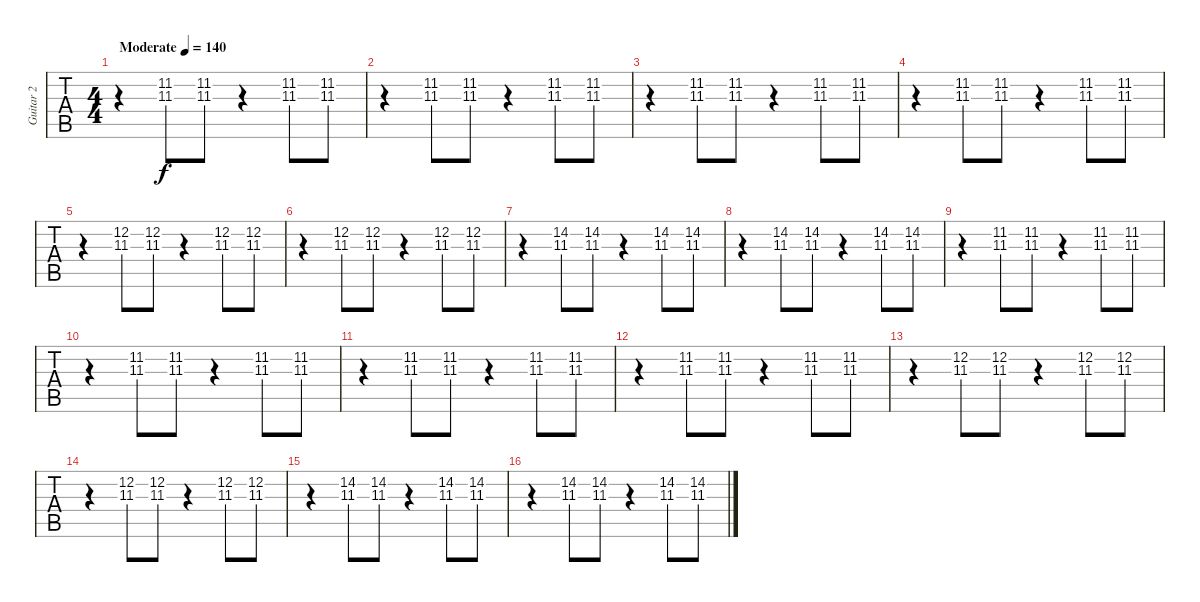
\track ("Guitar 2" "Guitar 2") {instrument overdrivenguitar}
\staff {tabs}
\tuning (E4 B3 G3 D3 A2 E2) {hide}
\ts (4 4)
\tempo (140 "Moderate")
\clef g2
\ks c
r.4{dy f instrument overdrivenguitar} (11.2 11.3).8 (11.2 11.3).8 r.4 (11.2 11.3).8 (11.2 11.3).8 |
r.4 (11.2 11.3).8 (11.2 11.3).8 r.4 (11.2 11.3).8 (11.2 11.3).8 |
r.4 (11.2 11.3).8 (11.2 11.3).8 r.4 (11.2 11.3).8 (11.2 11.3).8 |
r.4 (11.2 11.3).8 (11.2 11.3).8 r.4 (11.2 11.3).8 (11.2 11.3).8 |
r.4 (12.2 11.3).8 (12.2 11.3).8 r.4 (12.2 11.3).8 (12.2 11.3).8 |
r.4 (12.2 11.3).8 (12.2 11.3).8 r.4 (12.2 11.3).8 (12.2 11.3).8 |
r.4 (14.2 11.3).8 (14.2 11.3).8 r.4 (14.2 11.3).8 (14.2 11.3).8 |
r.4 (14.2 11.3).8 (14.2 11.3).8 r.4 (14.2 11.3).8 (14.2 11.3).8 |
r.4 (11.2 11.3).8 (11.2 11.3).8 r.4 (11.2 11.3).8 (11.2 11.3).8 |
r.4 (11.2 11.3).8 (11.2 11.3).8 r.4 (11.2 11.3).8 (11.2 11.3).8 |
r.4 (11.2 11.3).8 (11.2 11.3).8 r.4 (11.2 11.3).8 (11.2 11.3).8 |
r.4 (11.2 11.3).8 (11.2 11.3).8 r.4 (11.2 11.3).8 (11.2 11.3).8 |
r.4 (12.2 11.3).8 (12.2 11.3).8 r.4 (12.2 11.3).8 (12.2 11.3).8 |
r.4 (12.2 11.3).8 (12.2 11.3).8 r.4 (12.2 11.3).8 (12.2 11.3).8 |
r.4 (14.2 11.3).8 (14.2 11.3).8 r.4 (14.2 11.3).8 (14.2 11.3).8 |
r.4 (14.2 11.3).8 (14.2 11.3).8 r.4 (14.2 11.3).8 (14.2 11.3).8
